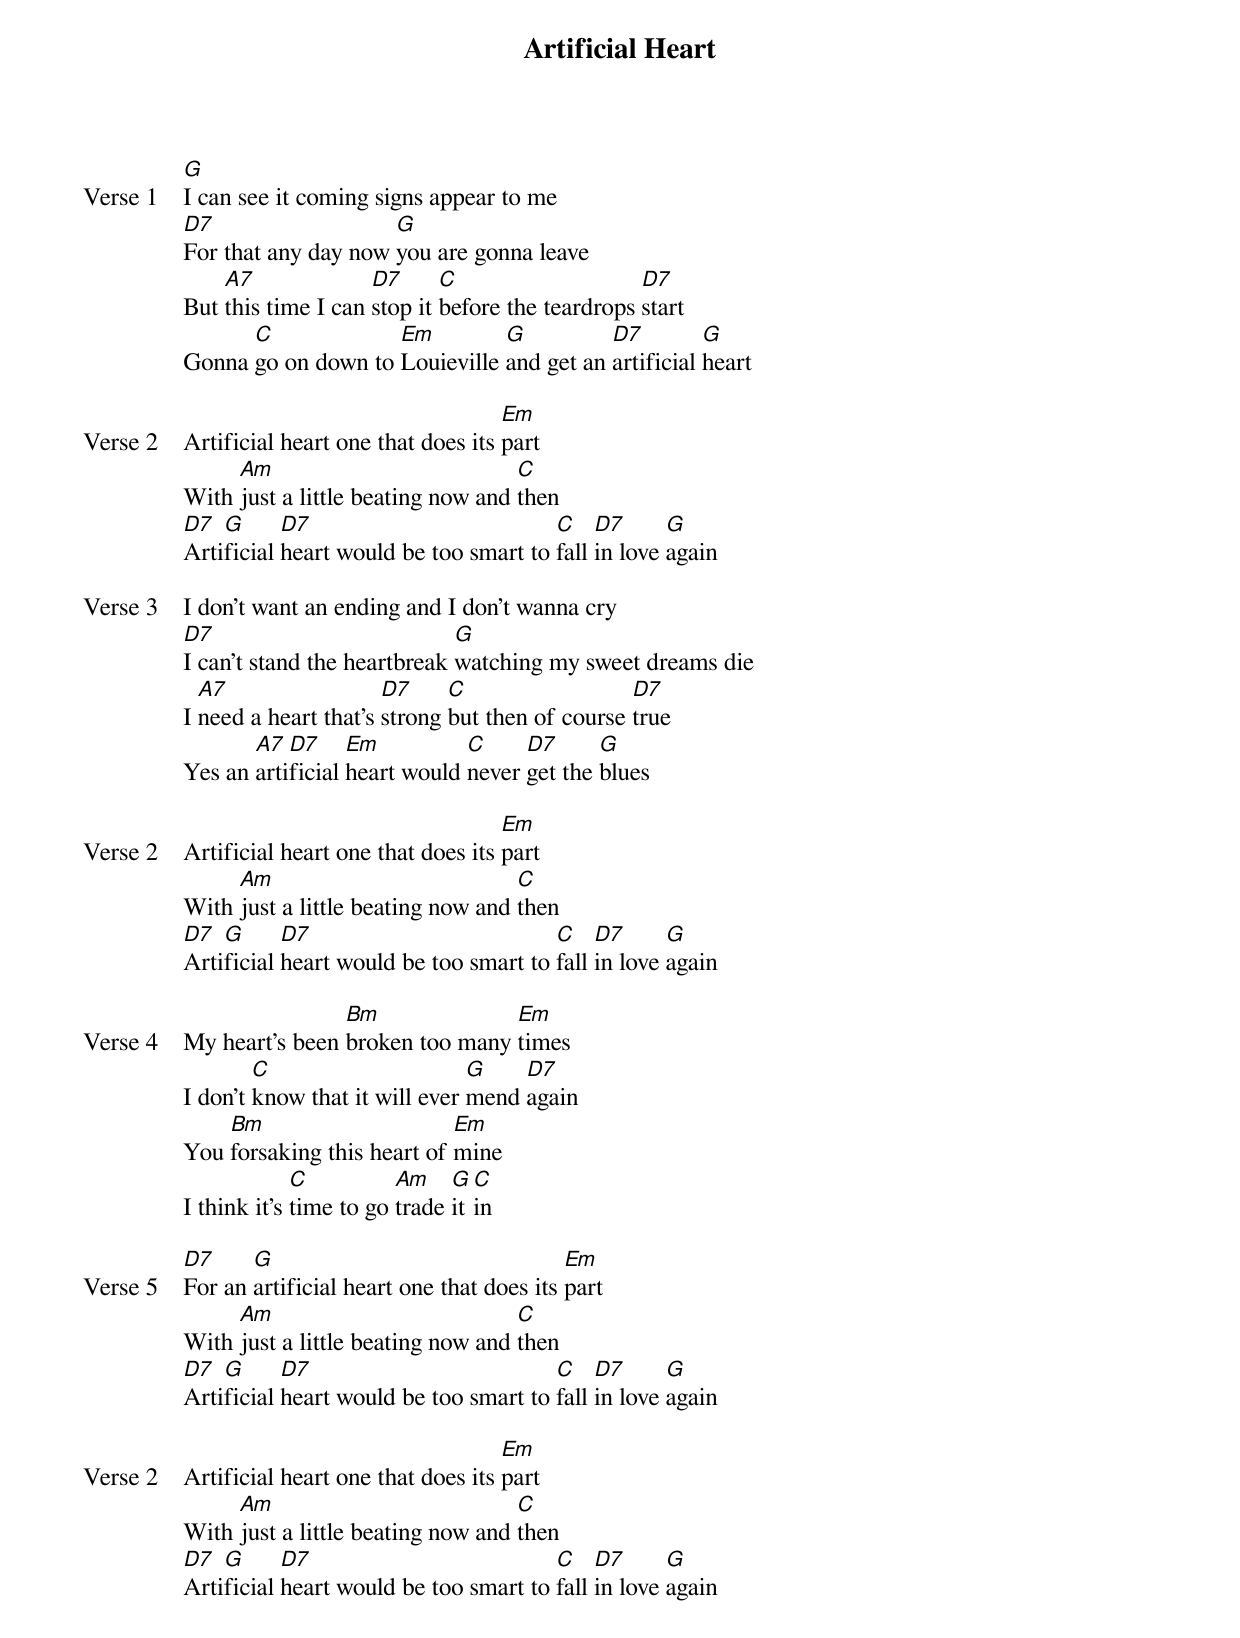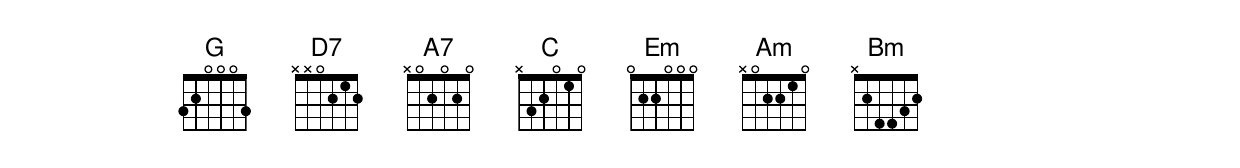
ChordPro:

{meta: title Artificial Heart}
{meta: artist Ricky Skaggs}
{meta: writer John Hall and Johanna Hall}

{start_of_verse: Verse 1}
[G]I can see it coming signs appear to me
[D7]For that any day now [G]you are gonna leave
But [A7]this time I can [D7]stop it [C]before the teardrops [D7]start
Gonna [C]go on down to [Em]Louieville [G]and get an [D7]artificial [G]heart
{end_of_verse}

{start_of_verse: Verse 2}
Artificial heart one that does its [Em]part
With [Am]just a little beating now and [C]then
[D7]Arti[G]ficial [D7]heart would be too smart to [C]fall [D7]in love [G]again
{end_of_verse}

{start_of_verse: Verse 3}
I don't want an ending and I don't wanna cry
[D7]I can't stand the heartbreak [G]watching my sweet dreams die
I [A7]need a heart that's [D7]strong [C]but then of course [D7]true
Yes an [A7]arti[D7]ficial [Em]heart would [C]never [D7]get the [G]blues
{end_of_verse}

{start_of_verse: Verse 2}
Artificial heart one that does its [Em]part
With [Am]just a little beating now and [C]then
[D7]Arti[G]ficial [D7]heart would be too smart to [C]fall [D7]in love [G]again
{end_of_verse}

{start_of_verse: Verse 4}
My heart's been [Bm]broken too many [Em]times
I don't [C]know that it will ever [G]mend [D7]again
You [Bm]forsaking this heart of [Em]mine
I think it's [C]time to go [Am]trade [G]it [C]in
{end_of_verse}

{start_of_verse: Verse 5}
[D7]For an [G]artificial heart one that does its [Em]part
With [Am]just a little beating now and [C]then
[D7]Arti[G]ficial [D7]heart would be too smart to [C]fall [D7]in love [G]again
{end_of_verse}

{start_of_verse: Verse 2}
Artificial heart one that does its [Em]part
With [Am]just a little beating now and [C]then
[D7]Arti[G]ficial [D7]heart would be too smart to [C]fall [D7]in love [G]again
{end_of_verse}
